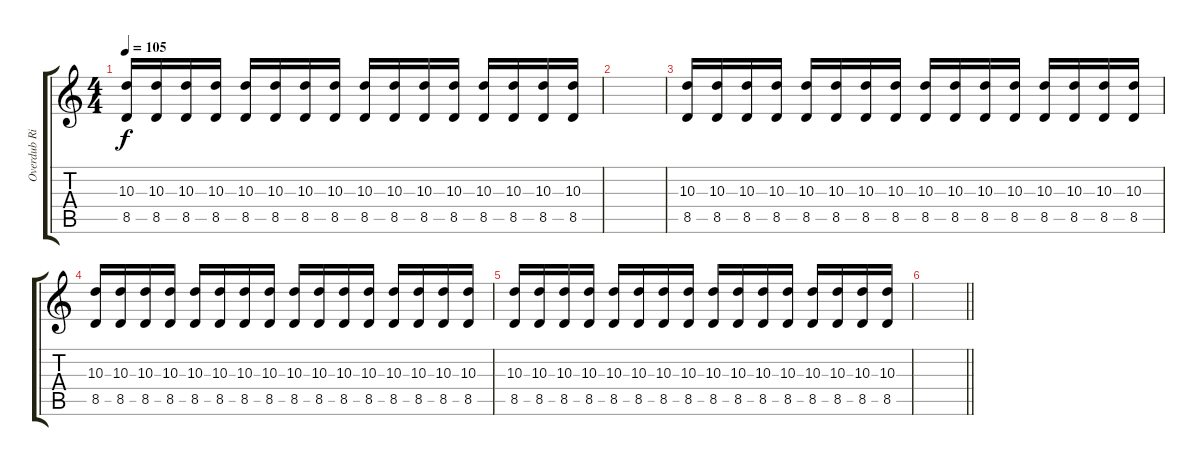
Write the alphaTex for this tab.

\track ("Overdub Right" "Overdub Ri") {instrument distortionguitar}
\staff {score tabs}
\tuning (Db4 Ab3 E3 B2 Gb2 B1) {hide}
\ts (4 4)
\tempo 105
\clef g2
\ks c
(10.3 8.5).16{dy f} (10.3 8.5).16 (10.3 8.5).16 (10.3 8.5).16 (10.3 8.5).16 (10.3 8.5).16 (10.3 8.5).16 (10.3 8.5).16 (10.3 8.5).16 (10.3 8.5).16 (10.3 8.5).16 (10.3 8.5).16 (10.3 8.5).16 (10.3 8.5).16 (10.3 8.5).16 (10.3 8.5).16 |
|
(10.3 8.5).16{volume 10 balance 11} (10.3 8.5).16 (10.3 8.5).16 (10.3 8.5).16 (10.3 8.5).16 (10.3 8.5).16 (10.3 8.5).16 (10.3 8.5).16 (10.3 8.5).16 (10.3 8.5).16 (10.3 8.5).16 (10.3 8.5).16 (10.3 8.5).16 (10.3 8.5).16 (10.3 8.5).16 (10.3 8.5).16 |
(10.3 8.5).16 (10.3 8.5).16 (10.3 8.5).16 (10.3 8.5).16 (10.3 8.5).16 (10.3 8.5).16 (10.3 8.5).16 (10.3 8.5).16 (10.3 8.5).16 (10.3 8.5).16 (10.3 8.5).16 (10.3 8.5).16 (10.3 8.5).16 (10.3 8.5).16 (10.3 8.5).16 (10.3 8.5).16 |
(10.3 8.5).16 (10.3 8.5).16 (10.3 8.5).16 (10.3 8.5).16 (10.3 8.5).16 (10.3 8.5).16 (10.3 8.5).16 (10.3 8.5).16 (10.3 8.5).16 (10.3 8.5).16 (10.3 8.5).16 (10.3 8.5).16 (10.3 8.5).16 (10.3 8.5).16 (10.3 8.5).16 (10.3 8.5).16 |
\barLineRight lightlight
